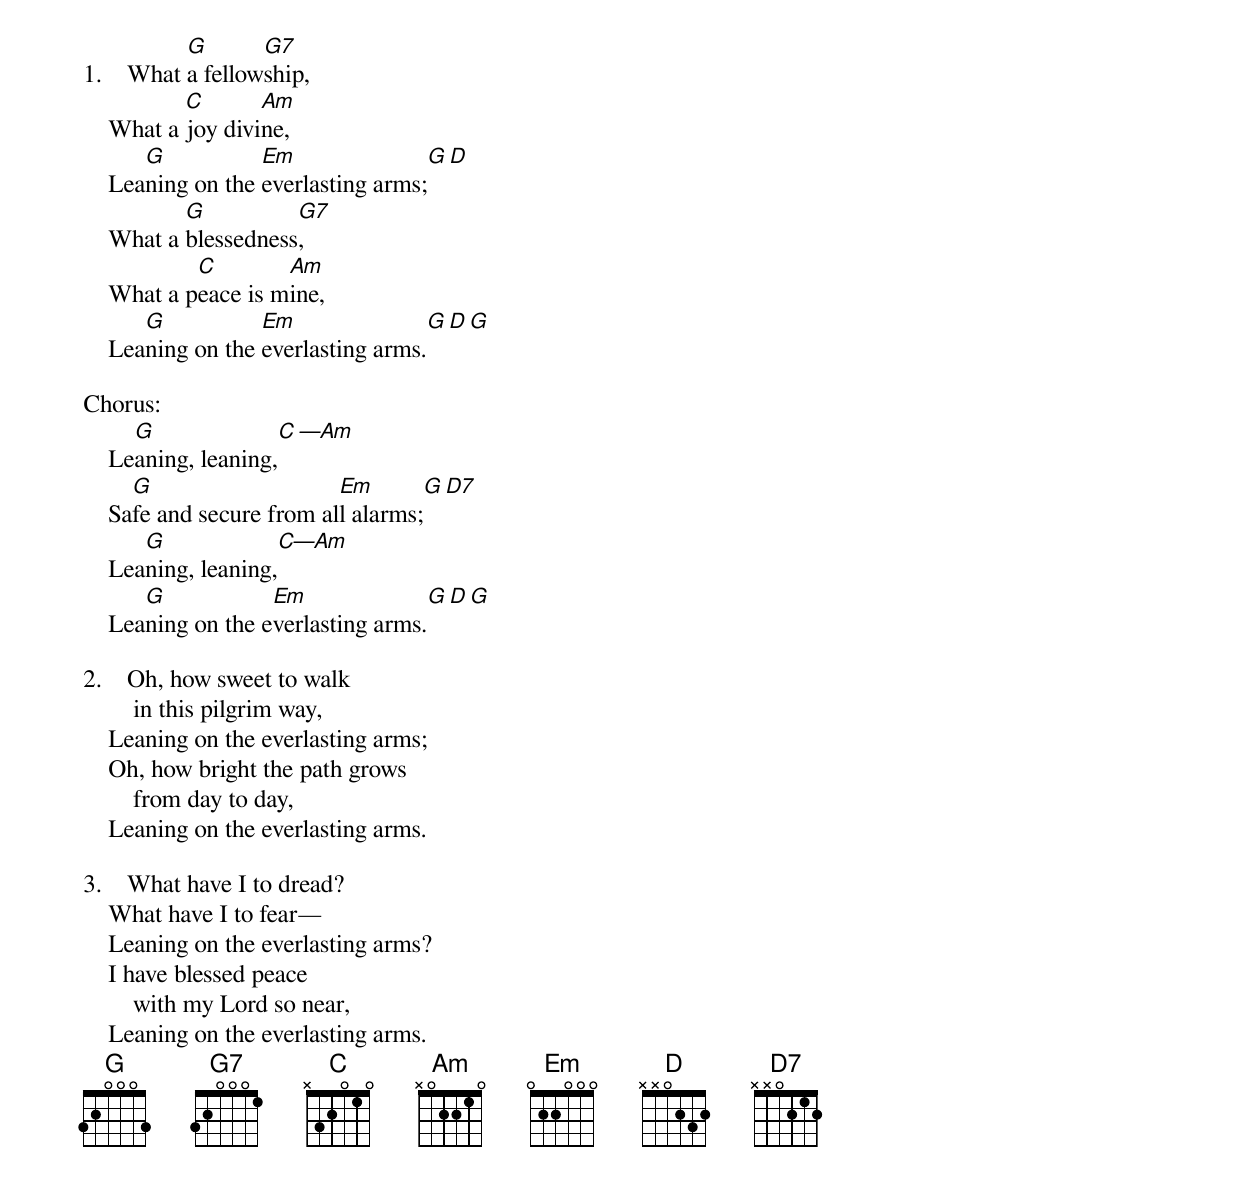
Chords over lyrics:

           G       G7
1.    What a fellowship,
           C       Am
    What a joy divine,
       G           Em                  G           D
    Leaning on the everlasting arms;
           G          G7
    What a blessedness,
            C        Am
    What a peace is mine,
       G           Em                  G    D   G
    Leaning on the everlasting arms.

Chorus:
      G               C   —Am
    Leaning, leaning,
      G                    Em            G       D7
    Safe and secure from all alarms;
       G              C—Am
    Leaning, leaning,
       G            Em                 G     D   G
    Leaning on the everlasting arms.

2.    Oh, how sweet to walk
        in this pilgrim way,
    Leaning on the everlasting arms;
    Oh, how bright the path grows
        from day to day,
    Leaning on the everlasting arms.

3.    What have I to dread?
    What have I to fear—
    Leaning on the everlasting arms?
    I have blessed peace
        with my Lord so near,
    Leaning on the everlasting arms.
